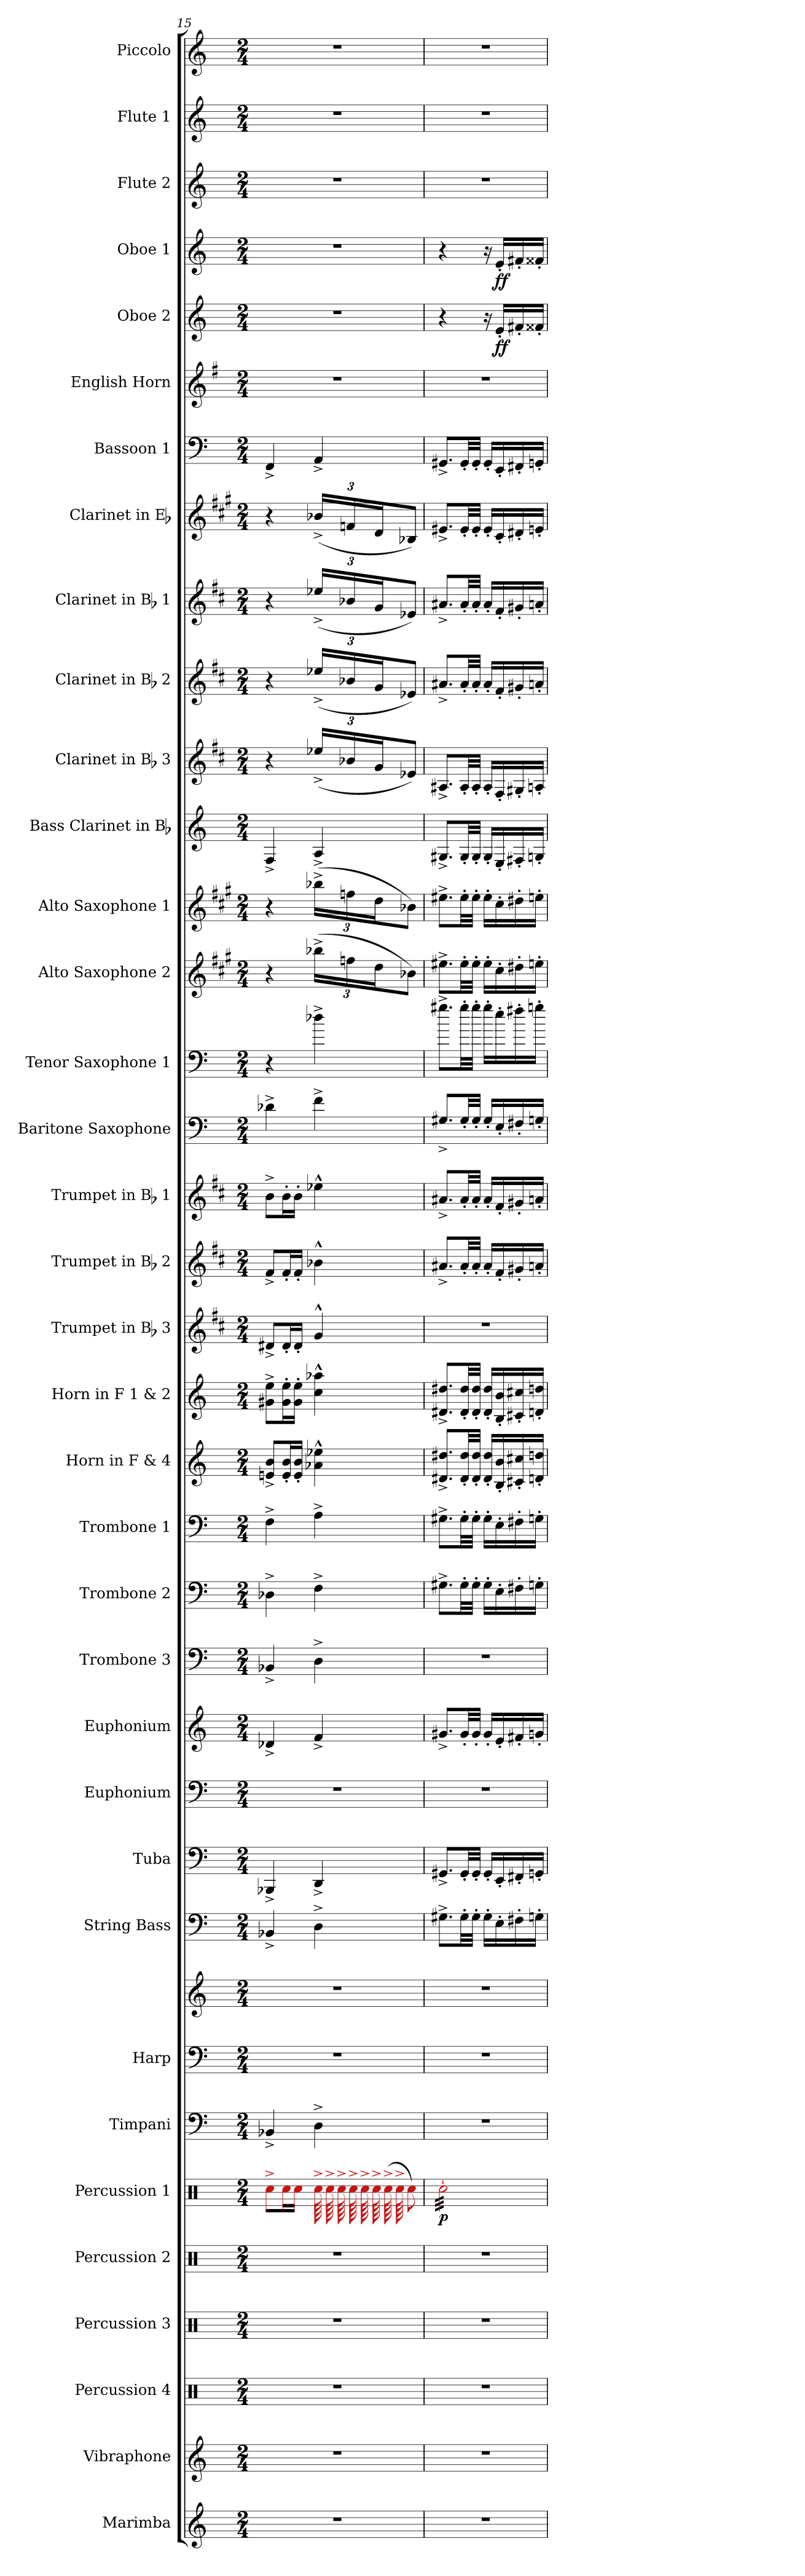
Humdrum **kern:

**kern	**kern	**kern	**kern	**kern	**kern	**dynam	**kern	**kern	**kern	**kern	**kern	**kern	**kern	**kern	**kern	**kern	**kern	**kern	**kern	**kern	**kern	**kern	**kern	**kern	**kern	**kern	**kern	**kern	**kern	**kern	**kern	**kern	**kern	**dynam	**kern	**dynam	**kern	**kern	**kern
*part36	*part35	*part34	*part33	*part32	*part31	*part31	*part30	*part29	*part29	*part28	*part27	*part26	*part25	*part24	*part23	*part22	*part21	*part20	*part19	*part18	*part17	*part16	*part15	*part14	*part13	*part12	*part11	*part10	*part9	*part8	*part7	*part6	*part5	*part5	*part4	*part4	*part3	*part2	*part1
*staff37	*staff36	*staff35	*staff34	*staff33	*staff32	*staff32	*staff31	*staff30	*staff29	*staff28	*staff27	*staff26	*staff25	*staff24	*staff23	*staff22	*staff21	*staff20	*staff19	*staff18	*staff17	*staff16	*staff15	*staff14	*staff13	*staff12	*staff11	*staff10	*staff9	*staff8	*staff7	*staff6	*staff5	*staff5	*staff4	*staff4	*staff3	*staff2	*staff1
*I"Marimba	*I"Vibraphone	*I"Percussion 4	*I"Percussion 3	*I"Percussion 2	*I"Percussion 1	*	*I"Timpani	*I"Harp	*	*I"String Bass	*I"Tuba	*I"Euphonium	*I"Euphonium	*I"Trombone 3	*I"Trombone 2	*I"Trombone 1	*I"Horn in F  &amp; 4	*I"Horn in F 1 &amp; 2	*I"Trumpet in Bb 3	*I"Trumpet in Bb 2	*I"Trumpet in Bb 1	*I"Baritone Saxophone	*I"Tenor Saxophone 1	*I"Alto Saxophone 2	*I"Alto Saxophone 1	*I"Bass Clarinet in Bb	*I"Clarinet in Bb 3	*I"Clarinet in Bb 2	*I"Clarinet in Bb 1	*I"Clarinet in Eb	*I"Bassoon 1	*I"English Horn	*I"Oboe 2	*	*I"Oboe 1	*	*I"Flute 2	*I"Flute 1	*I"Piccolo
*I'Mar.	*I'Vib.	*I'Perc. 4	*I'Perc. 3	*I'Perc. 2	*I'Perc. 1	*	*I'Timp.	*I'Hp.	*	*	*I'Tba.	*I'Euph.	*I'Euph.	*I'Tbn. 3	*I'Tbn. 2	*I'Tbn. 1	*I'Hn. 3 &amp; 4	*I'Hn. 1 &amp; 2	*I'Tpt. 3	*I'Tpt. 2	*I'Tpt. 1	*I'Bari. Sax.	*I'T. Sax. 1	*I'A. Sax. 2	*I'A. Sax. 1	*I'B. Cl.	*I'Cl. 3	*I'Cl. 2	*I'Cl. 1	*	*I'Bsn. 1	*I'Eng. Hn.	*I'Ob. 2	*	*I'Ob. 1	*	*I'Fl. 2	*I'Fl. 1	*I'Picc.
*clefG2	*clefG2	*clefX	*clefX	*clefX	*clefX	*	*clefF4	*clefF4	*clefG2	*clefF4	*clefF4	*clefF4	*clefG2	*clefF4	*clefF4	*clefF4	*clefG2	*clefG2	*clefG2	*clefG2	*clefG2	*clefF4	*clefF4	*clefG2	*clefG2	*clefG2	*clefG2	*clefG2	*clefG2	*clefG2	*clefF4	*clefG2	*clefG2	*	*clefG2	*	*clefG2	*clefG2	*clefG2
*	*	*	*	*	*	*	*	*	*	*ITrd7c12	*	*	*ITrd8c14	*	*	*	*ITrd4c7	*ITrd4c7	*ITrd1c2	*ITrd1c2	*ITrd1c2	*ITrd12c21	*ITrd8c14	*ITrd5c9	*ITrd5c9	*ITrd8c14	*ITrd1c2	*ITrd1c2	*ITrd1c2	*ITrd-2c-3	*	*ITrd4c7	*	*	*	*	*	*	*ITrd-7c-12
*k[]	*k[]	*k[]	*k[]	*k[]	*k[]	*	*k[]	*k[]	*k[]	*k[]	*k[]	*k[]	*k[]	*k[]	*k[]	*k[]	*k[b-]	*k[b-]	*k[]	*k[]	*k[]	*k[]	*k[]	*k[]	*k[]	*k[]	*k[]	*k[]	*k[]	*k[]	*k[]	*k[]	*k[]	*	*k[]	*	*k[]	*k[]	*k[]
*M2/4	*M2/4	*M2/4	*M2/4	*M2/4	*M2/4	*	*M2/4	*M2/4	*M2/4	*M2/4	*M2/4	*M2/4	*M2/4	*M2/4	*M2/4	*M2/4	*M2/4	*M2/4	*M2/4	*M2/4	*M2/4	*M2/4	*M2/4	*M2/4	*M2/4	*M2/4	*M2/4	*M2/4	*M2/4	*M2/4	*M2/4	*M2/4	*M2/4	*	*M2/4	*	*M2/4	*M2/4	*M2/4
=15	=15	=15	=15	=15	=15	=15	=15	=15	=15	=15	=15	=15	=15	=15	=15	=15	=15	=15	=15	=15	=15	=15	=15	=15	=15	=15	=15	=15	=15	=15	=15	=15	=15	=15	=15	=15	=15	=15	=15
2r	2r	2r	2r	2r	8cc^\L	.	4BB-X^/	2r	2r	4BBB-X^/	4BBB-X^/	2r	4D-X^/	4BB-X^/	4D-X^\	4F^\	8An/^ 8e/^L	8c#X\^ 8a\^L	8c#X^/L	8e^/L	8a^\L	4D-X^\	4r	4r	4r	4FF^/	4r	4r	4r	4r	4FF^/	2r	2r	.	2r	.	2r	2r	2r
.	.	.	.	.	16cc\L	.	.	.	.	.	.	.	.	.	.	.	16A/' 16e/'L	16c#\' 16a\'L	16c#'/L	16e'/L	16a'\L	.	.	.	.	.	.	.	.	.	.	.	.	.	.	.	.	.	.
.	.	.	.	.	16cc\JJ	.	.	.	.	.	.	.	.	.	.	.	16A/' 16e/'JJ	16c#\' 16a\'JJ	16c#'/JJ	16e'/JJ	16a'\JJ	.	.	.	.	.	.	.	.	.	.	.	.	.	.	.	.	.	.
*	*	*	*	*	*	*	*	*	*	*	*	*	*	*	*	*	*	*	*	*	*	*	*	*Xbrackettup	*Xbrackettup	*	*Xbrackettup	*Xbrackettup	*Xbrackettup	*Xbrackettup	*	*	*	*	*	*	*	*	*
*	*	*	*	*	*tremolo	*	*	*	*	*	*	*	*	*	*	*	*	*	*	*	*	*	*	*	*	*	*	*	*	*	*	*	*	*	*	*	*	*	*
.	.	.	.	.	(>64cc^\LLLL	.	4D^\	.	.	4DD^\	4DD^/	.	4F^/	4D^\	4F^\	4A^\	4d-X\^^ 4a-X\^^	4f\^^ 4dd-X\^^	4f^^/	4a-X^^\	4dd-X^^\	4F^\	4d-X^\	(>24dd-X^\LL	(>24dd-X^\LL	4AA^/	(<24dd-X^/LL	(<24dd-X^/LL	(<24dd-X^/LL	(<24dd-X^/LL	4AA^/	.	.	.	.	.	.	.	.
.	.	.	.	.	(>64cc^\	.	.	.	.	.	.	.	.	.	.	.	.	.	.	.	.	.	.	.	.	.	.	.	.	.	.	.	.	.	.	.	.	.	.
.	.	.	.	.	(>64cc^\	.	.	.	.	.	.	.	.	.	.	.	.	.	.	.	.	.	.	.	.	.	.	.	.	.	.	.	.	.	.	.	.	.	.
.	.	.	.	.	.	.	.	.	.	.	.	.	.	.	.	.	.	.	.	.	.	.	.	24a-X\	24a-X\	.	24a-X/	24a-X/	24a-X/	24a-X/	.	.	.	.	.	.	.	.	.
.	.	.	.	.	(>64cc^\	.	.	.	.	.	.	.	.	.	.	.	.	.	.	.	.	.	.	.	.	.	.	.	.	.	.	.	.	.	.	.	.	.	.
.	.	.	.	.	(>64cc^\	.	.	.	.	.	.	.	.	.	.	.	.	.	.	.	.	.	.	.	.	.	.	.	.	.	.	.	.	.	.	.	.	.	.
.	.	.	.	.	(>64cc^\	.	.	.	.	.	.	.	.	.	.	.	.	.	.	.	.	.	.	.	.	.	.	.	.	.	.	.	.	.	.	.	.	.	.
.	.	.	.	.	.	.	.	.	.	.	.	.	.	.	.	.	.	.	.	.	.	.	.	24f\J	24f\J	.	24f/J	24f/J	24f/J	24f/J	.	.	.	.	.	.	.	.	.
.	.	.	.	.	(>64cc^\	.	.	.	.	.	.	.	.	.	.	.	.	.	.	.	.	.	.	.	.	.	.	.	.	.	.	.	.	.	.	.	.	.	.
.	.	.	.	.	64cc^\	.	.	.	.	.	.	.	.	.	.	.	.	.	.	.	.	.	.	.	.	.	.	.	.	.	.	.	.	.	.	.	.	.	.
*	*	*	*	*	*Xtremolo	*	*	*	*	*	*	*	*	*	*	*	*	*	*	*	*	*	*	*	*	*	*	*	*	*	*	*	*	*	*	*	*	*	*
.	.	.	.	.	8cc\J)	.	.	.	.	.	.	.	.	.	.	.	.	.	.	.	.	.	.	8d-X\J)	8d-X\J)	.	8d-X/J)	8d-X/J)	8d-X/J)	8d-X/J)	.	.	.	.	.	.	.	.	.
!!LO:PB:g=z
=16	=16	=16	=16	=16	=16	=16	=16	=16	=16	=16	=16	=16	=16	=16	=16	=16	=16	=16	=16	=16	=16	=16	=16	=16	=16	=16	=16	=16	=16	=16	=16	=16	=16	=16	=16	=16	=16	=16	=16
!	!	!	!	!	!	!LO:DY:b	!	!	!	!	!	!	!	!	!	!	!	!	!	!	!	!	!	!	!	!	!	!	!	!	!	!	!	!	!	!	!	!	!
*	*	*	*	*	*tremolo	*	*	*	*	*	*	*	*	*	*	*	*	*	*	*	*	*	*	*	*	*	*	*	*	*	*	*	*	*	*	*	*	*	*
2r	2r	2r	2r	2r	[32cc\LLL	p	2r	2r	2r	8.GG#X^\L	8.GG#X^/L	2r	8.G#X^/L	2r	8.G#X^\L	8.G#X^\L	8.G#X/^ 8.g#X/^L	8.G#X/^ 8.g#X/^L	2r	8.g#X^/L	8.g#X^/L	8.GG#X^/L	8.g#X^\L	8.g#X^\L	8.g#X^\L	8.GG#X^/L	8.G#X^/L	8.g#X^/L	8.g#X^/L	8.g#X^/L	8.GG#X^/L	2r	4r	.	4r	.	2r	2r	2r
.	.	.	.	.	32cc\	.	.	.	.	.	.	.	.	.	.	.	.	.	.	.	.	.	.	.	.	.	.	.	.	.	.	.	.	.	.	.	.	.	.
.	.	.	.	.	32cc\	.	.	.	.	.	.	.	.	.	.	.	.	.	.	.	.	.	.	.	.	.	.	.	.	.	.	.	.	.	.	.	.	.	.
.	.	.	.	.	32cc\	.	.	.	.	.	.	.	.	.	.	.	.	.	.	.	.	.	.	.	.	.	.	.	.	.	.	.	.	.	.	.	.	.	.
.	.	.	.	.	32cc\	.	.	.	.	.	.	.	.	.	.	.	.	.	.	.	.	.	.	.	.	.	.	.	.	.	.	.	.	.	.	.	.	.	.
.	.	.	.	.	32cc\	.	.	.	.	.	.	.	.	.	.	.	.	.	.	.	.	.	.	.	.	.	.	.	.	.	.	.	.	.	.	.	.	.	.
.	.	.	.	.	32cc\	.	.	.	.	32GG#'\LL	32GG#'/LL	.	32G#'/LL	.	32G#'\LL	32G#'\LL	32G#/' 32g#/'LL	32G#/' 32g#/'LL	.	32g#'/LL	32g#'/LL	32GG#'/LL	32g#'\LL	32g#'\LL	32g#'\LL	32GG#'/LL	32G#'/LL	32g#'/LL	32g#'/LL	32g#'/LL	32GG#'/LL	.	.	.	.	.	.	.	.
.	.	.	.	.	32cc\	.	.	.	.	32GG#'\JJJ	32GG#'/JJJ	.	32G#'/JJJ	.	32G#'\JJJ	32G#'\JJJ	32G#/' 32g#/'JJJ	32G#/' 32g#/'JJJ	.	32g#'/JJJ	32g#'/JJJ	32GG#'/JJJ	32g#'\JJJ	32g#'\JJJ	32g#'\JJJ	32GG#'/JJJ	32G#'/JJJ	32g#'/JJJ	32g#'/JJJ	32g#'/JJJ	32GG#'/JJJ	.	.	.	.	.	.	.	.
.	.	.	.	.	32cc\	.	.	.	.	16GG#'\LL	16GG#'/LL	.	16G#'/LL	.	16G#'\LL	16G#'\LL	16G#/' 16g#/'LL	16G#/' 16g#/'LL	.	16g#'/LL	16g#'/LL	16GG#'/LL	16g#'\LL	16g#'\LL	16g#'\LL	16GG#'/LL	16G#'/LL	16g#'/LL	16g#'/LL	16g#'/LL	16GG#'/LL	.	16r	.	16r	.	.	.	.
.	.	.	.	.	32cc\	.	.	.	.	.	.	.	.	.	.	.	.	.	.	.	.	.	.	.	.	.	.	.	.	.	.	.	.	.	.	.	.	.	.
!	!	!	!	!	!	!	!	!	!	!	!	!	!	!	!	!	!	!	!	!	!	!	!	!	!	!	!	!	!	!	!	!	!	!LO:DY:b	!	!LO:DY:b	!	!	!
.	.	.	.	.	32cc\	.	.	.	.	16EE'\	16EE'/	.	16E'/	.	16E'\	16E'\	16E/' 16e/'	16E/' 16e/'	.	16e'/	16e'/	16EE'/	16e'\	16e'\	16e'\	16EE'/	16E'/	16e'/	16e'/	16e'/	16EE'/	.	16e'/LL	ff	16e'/LL	ff	.	.	.
.	.	.	.	.	32cc\	.	.	.	.	.	.	.	.	.	.	.	.	.	.	.	.	.	.	.	.	.	.	.	.	.	.	.	.	.	.	.	.	.	.
.	.	.	.	.	32cc\	.	.	.	.	16FF#X'\	16FF#X'/	.	16F#X'/	.	16F#X'\	16F#X'\	16F#X/' 16f#X/'	16F#X/' 16f#X/'	.	16f#X'/	16f#X'/	16FF#X'/	16f#X'\	16f#X'\	16f#X'\	16FF#X'/	16F#X'/	16f#X'/	16f#X'/	16f#X'/	16FF#X'/	.	16f#X'/	.	16f#X'/	.	.	.	.
.	.	.	.	.	32cc\	.	.	.	.	.	.	.	.	.	.	.	.	.	.	.	.	.	.	.	.	.	.	.	.	.	.	.	.	.	.	.	.	.	.
.	.	.	.	.	32cc\	.	.	.	.	16GGn'\JJ	16GGn'/JJ	.	16Gn'/JJ	.	16Gn'\JJ	16Gn'\JJ	16Gn/' 16gn/'JJ	16Gn/' 16gn/'JJ	.	16gn'/JJ	16gn'/JJ	16GGn'/JJ	16gn'\JJ	16gn'\JJ	16gn'\JJ	16GGn'/JJ	16Gn'/JJ	16gn'/JJ	16gn'/JJ	16gn'/JJ	16GGn'/JJ	.	16f##X'/JJ	.	16f##X'/JJ	.	.	.	.
.	.	.	.	.	32cc\JJJ	.	.	.	.	.	.	.	.	.	.	.	.	.	.	.	.	.	.	.	.	.	.	.	.	.	.	.	.	.	.	.	.	.	.
*	*	*	*	*	*Xtremolo	*	*	*	*	*	*	*	*	*	*	*	*	*	*	*	*	*	*	*	*	*	*	*	*	*	*	*	*	*	*	*	*	*	*
=	=	=	=	=	=	=	=	=	=	=	=	=	=	=	=	=	=	=	=	=	=	=	=	=	=	=	=	=	=	=	=	=	=	=	=	=	=	=	=
*-	*-	*-	*-	*-	*-	*-	*-	*-	*-	*-	*-	*-	*-	*-	*-	*-	*-	*-	*-	*-	*-	*-	*-	*-	*-	*-	*-	*-	*-	*-	*-	*-	*-	*-	*-	*-	*-	*-	*-
